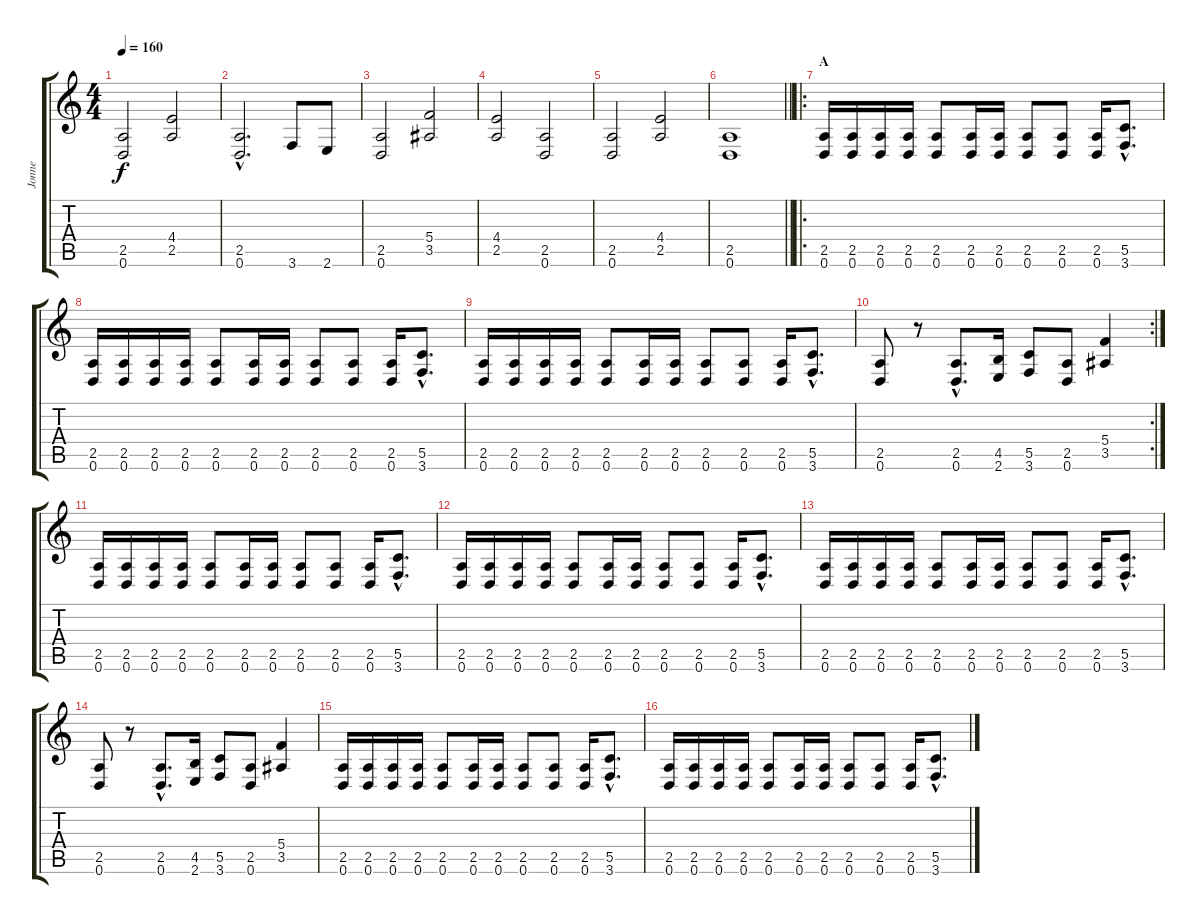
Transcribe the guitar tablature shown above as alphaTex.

\track ("Jonne" "Jonne") {instrument distortionguitar}
\staff {score tabs}
\tuning (D4 A3 F3 C3 G2 D2) {hide}
\ts (4 4)
\tempo 160
\clef g2
\ks c
(2.5 0.6).2{dy f} (4.4 2.5).2 |
(2.5{hac} 0.6{hac}).2{d} 3.6.8 2.6.8 |
(2.5 0.6).2 (5.4 3.5).2 |
(4.4 2.5).2 (2.5 0.6).2 |
(2.5 0.6).2 (4.4 2.5).2 |
\barLineRight lightlight
(2.5 0.6).1 |
\ro
\section ("" "A")
(2.5 0.6).16 (2.5 0.6).16 (2.5 0.6).16 (2.5 0.6).16 (2.5 0.6).8 (2.5 0.6).16 (2.5 0.6).16 (2.5 0.6).8 (2.5 0.6).8 (2.5 0.6).16 (5.5{hac} 3.6{hac}).8{d} |
(2.5 0.6).16 (2.5 0.6).16 (2.5 0.6).16 (2.5 0.6).16 (2.5 0.6).8 (2.5 0.6).16 (2.5 0.6).16 (2.5 0.6).8 (2.5 0.6).8 (2.5 0.6).16 (5.5{hac} 3.6{hac}).8{d} |
(2.5 0.6).16 (2.5 0.6).16 (2.5 0.6).16 (2.5 0.6).16 (2.5 0.6).8 (2.5 0.6).16 (2.5 0.6).16 (2.5 0.6).8 (2.5 0.6).8 (2.5 0.6).16 (5.5{hac} 3.6{hac}).8{d} |
\rc 2
(2.5 0.6).8 r.8 (2.5{hac} 0.6{hac}).8{d} (4.5 2.6).16 (5.5 3.6).8 (2.5 0.6).8 (5.4 3.5).4 |
(2.5 0.6).16 (2.5 0.6).16 (2.5 0.6).16 (2.5 0.6).16 (2.5 0.6).8 (2.5 0.6).16 (2.5 0.6).16 (2.5 0.6).8 (2.5 0.6).8 (2.5 0.6).16 (5.5{hac} 3.6{hac}).8{d} |
(2.5 0.6).16 (2.5 0.6).16 (2.5 0.6).16 (2.5 0.6).16 (2.5 0.6).8 (2.5 0.6).16 (2.5 0.6).16 (2.5 0.6).8 (2.5 0.6).8 (2.5 0.6).16 (5.5{hac} 3.6{hac}).8{d} |
(2.5 0.6).16 (2.5 0.6).16 (2.5 0.6).16 (2.5 0.6).16 (2.5 0.6).8 (2.5 0.6).16 (2.5 0.6).16 (2.5 0.6).8 (2.5 0.6).8 (2.5 0.6).16 (5.5{hac} 3.6{hac}).8{d} |
(2.5 0.6).8 r.8 (2.5{hac} 0.6{hac}).8{d} (4.5 2.6).16 (5.5 3.6).8 (2.5 0.6).8 (5.4 3.5).4 |
(2.5 0.6).16 (2.5 0.6).16 (2.5 0.6).16 (2.5 0.6).16 (2.5 0.6).8 (2.5 0.6).16 (2.5 0.6).16 (2.5 0.6).8 (2.5 0.6).8 (2.5 0.6).16 (5.5{hac} 3.6{hac}).8{d} |
(2.5 0.6).16 (2.5 0.6).16 (2.5 0.6).16 (2.5 0.6).16 (2.5 0.6).8 (2.5 0.6).16 (2.5 0.6).16 (2.5 0.6).8 (2.5 0.6).8 (2.5 0.6).16 (5.5{hac} 3.6{hac}).8{d}
